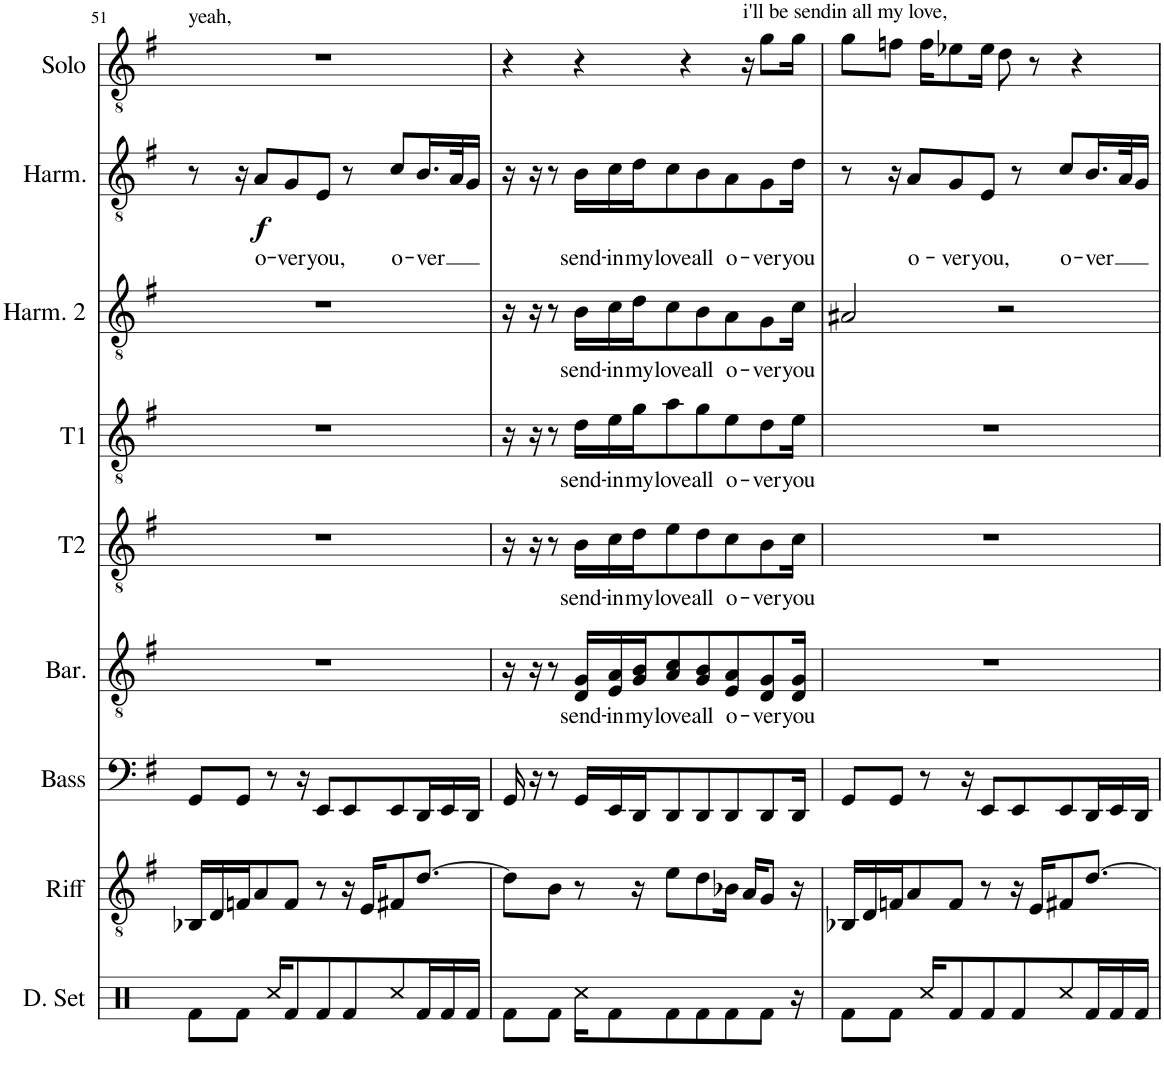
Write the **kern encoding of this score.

**kern	**kern	**kern	**kern	**text	**kern	**text	**kern	**text	**kern	**text	**kern	**text	**dynam	**kern
*part9	*part8	*part7	*part6	*part6	*part5	*part5	*part4	*part4	*part3	*part3	*part2	*part2	*part2	*part1
*staff9	*staff8	*staff7	*staff6	*staff6	*staff5	*staff5	*staff4	*staff4	*staff3	*staff3	*staff2	*staff2	*staff2	*staff1
*I"Drumset	*I"Riff	*I"Bass	*I"Baritone	*	*I"Tenor II	*	*I"Tenor I	*	*I"Harmony II	*	*I"Harmony I	*	*	*I"Solo
*I'D. Set	*I'Riff	*I'Bass	*I'Bar.	*	*I'T2	*	*I'T1	*	*I'Harm. 2	*	*I'Harm.	*	*	*I'Solo
!!LO:PB:g=z
*clefX	*clefGv2	*clefF4	*clefGv2	*	*clefGv2	*	*clefGv2	*	*clefGv2	*	*clefGv2	*	*	*clefGv2
*k[]	*k[f#]	*k[f#]	*k[f#]	*	*k[f#]	*	*k[f#]	*	*k[f#]	*	*k[f#]	*	*	*k[f#]
*M4/4	*M4/4	*M4/4	*M4/4	*	*M4/4	*	*M4/4	*	*M4/4	*	*M4/4	*	*	*M4/4
=51	=51	=51	=51	=51	=51	=51	=51	=51	=51	=51	=51	=51	=51	=51
!	!	!	!	!	!	!	!	!	!	!	!	!	!	!LO:TX:a:t=yeah,
8Rf\L	16BB-X/LL	8GG/L	1r	.	1r	.	1r	.	1r	.	8r	.	.	1r
.	16D/	.	.	.	.	.	.	.	.	.	.	.	.	.
8Rf\J	16Fn/J	8GG/J	.	.	.	.	.	.	.	.	16r	.	.	.
!	!	!	!	!	!	!	!	!	!	!	!	!LO:LY:b	!LO:DY:b	!
.	8A/	.	.	.	.	.	.	.	.	.	8A/L	o-	f	.
16Rcc/KL	.	8r	.	.	.	.	.	.	.	.	.	.	.	.
!	!	!	!	!	!	!	!	!	!	!	!	!LO:LY:b	!	!
8Rf/	8F/J	.	.	.	.	.	.	.	.	.	8G/	-ver	.	.
.	.	16r	.	.	.	.	.	.	.	.	.	.	.	.
!	!	!	!	!	!	!	!	!	!	!	!	!LO:LY:b	!	!
8Rf/	8r	8EE/L	.	.	.	.	.	.	.	.	8E/J	you,	.	.
8Rf/	16r	8EE/	.	.	.	.	.	.	.	.	8r	.	.	.
.	16E/KL	.	.	.	.	.	.	.	.	.	.	.	.	.
!	!	!	!	!	!	!	!	!	!	!	!	!LO:LY:b	!	!
8Rcc/	8F#X/	8EE/	.	.	.	.	.	.	.	.	8c/L	o-	.	.
!	!	!	!	!	!	!	!	!	!	!	!	!LO:LY:b	!	!
16Rf/L	[8.d/J	16DD/L	.	.	.	.	.	.	.	.	16.B/L	-ver	.	.
16Rf/	.	16EE/	.	.	.	.	.	.	.	.	.	.	.	.
.	.	.	.	.	.	.	.	.	.	.	32A/K	.	.	.
16Rf/JJ	.	16DD/JJ	.	.	.	.	.	.	.	.	16G/JJ	.	.	.
=52	=52	=52	=52	=52	=52	=52	=52	=52	=52	=52	=52	=52	=52	=52
8Rf\L	8d\L]	16GG/	16r	.	16r	.	16r	.	16r	.	16r	.	.	4r
.	.	16r	16r	.	16r	.	16r	.	16r	.	16r	.	.	.
8Rf\J	8B\J	8r	8r	.	8r	.	8r	.	8r	.	8r	.	.	.
!	!	!	!	!LO:LY:b	!	!LO:LY:b	!	!LO:LY:b	!	!LO:LY:b	!	!LO:LY:b	!	!
16Rcc\KL	8r	16GG/LL	16D/ 16G/LL	send-	16B\LL	send-	16d\LL	send-	16B\LL	send-	16B\LL	send-	.	4r
!	!	!	!	!LO:LY:b	!	!LO:LY:b	!	!LO:LY:b	!	!LO:LY:b	!	!LO:LY:b	!	!
8Rf\	.	16EE/	16E/ 16A/	-in	16c\	-in	16e\	-in	16c\	-in	16c\	-in	.	.
!	!	!	!	!LO:LY:b	!	!LO:LY:b	!	!LO:LY:b	!	!LO:LY:b	!	!LO:LY:b	!	!
.	16r	16DD/J	16G/ 16B/J	my	16d\J	my	16g\J	my	16d\J	my	16d\J	my	.	.
!	!	!	!	!LO:LY:b	!	!LO:LY:b	!	!LO:LY:b	!	!LO:LY:b	!	!LO:LY:b	!	!
8Rf\	8e\L	8DD/	8A/ 8c/	love	8e\	love	8a\	love	8c\	love	8c\	love	.	.
.	.	.	.	.	.	.	.	.	.	.	.	.	.	4r
!	!	!	!	!LO:LY:b	!	!LO:LY:b	!	!LO:LY:b	!	!LO:LY:b	!	!LO:LY:b	!	!
8Rf\	8d\	8DD/	8G/ 8B/	all	8d\	all	8g\	all	8B\	all	8B\	all	.	.
!	!	!	!	!LO:LY:b	!	!LO:LY:b	!	!LO:LY:b	!	!LO:LY:b	!	!LO:LY:b	!	!
8Rf\	16B-X\Jk	8DD/	8E/ 8A/	o-	8c\	o-	8e\	o-	8A\	o-	8A\	o-	.	.
.	16A/KL	.	.	.	.	.	.	.	.	.	.	.	.	16r
!	!	!	!	!LO:LY:b	!	!LO:LY:b	!	!LO:LY:b	!	!LO:LY:b	!	!LO:LY:b	!	!
8Rf\J	8G/J	8DD/	8D/ 8G/	-ver	8B\	-ver	8d\	-ver	8G\	-ver	8G\	-ver	.	8g\L
!	!	!	!	!LO:LY:b	!	!LO:LY:b	!	!LO:LY:b	!	!LO:LY:b	!	!LO:LY:b	!	!
16r	16r	16DD/Jk	16D/ 16G/Jk	you	16c\Jk	you	16e\Jk	you	16c\Jk	you	16d\Jk	you	.	16g\Jk
=53	=53	=53	=53	=53	=53	=53	=53	=53	=53	=53	=53	=53	=53	=53
!	!	!	!	!	!	!	!	!	!	!	!	!	!	!LO:TX:a:t=i'll be sendin all my love,
8Rf\L	16BB-X/LL	8GG/L	1r	.	1r	.	1r	.	2A#X/	.	8r	.	.	8g\L
.	16D/	.	.	.	.	.	.	.	.	.	.	.	.	.
8Rf\J	16Fn/J	8GG/J	.	.	.	.	.	.	.	.	16r	.	.	8fn\J
!	!	!	!	!	!	!	!	!	!	!	!	!LO:LY:b	!	!
.	8A/	.	.	.	.	.	.	.	.	.	8A/L	o-	.	.
16Rcc/KL	.	8r	.	.	.	.	.	.	.	.	.	.	.	16f\KL
!	!	!	!	!	!	!	!	!	!	!	!	!LO:LY:b	!	!
8Rf/	8F/J	.	.	.	.	.	.	.	.	.	8G/	-ver	.	8e-X\
.	.	16r	.	.	.	.	.	.	.	.	.	.	.	.
!	!	!	!	!	!	!	!	!	!	!	!	!LO:LY:b	!	!
8Rf/	8r	8EE/L	.	.	.	.	.	.	.	.	8E/J	you,	.	16e-\Jk
.	.	.	.	.	.	.	.	.	2r	.	.	.	.	8d\
8Rf/	16r	8EE/	.	.	.	.	.	.	.	.	8r	.	.	.
.	16E/KL	.	.	.	.	.	.	.	.	.	.	.	.	8r
!	!	!	!	!	!	!	!	!	!	!	!	!LO:LY:b	!	!
8Rcc/	8F#X/	8EE/	.	.	.	.	.	.	.	.	8c/L	o-	.	.
.	.	.	.	.	.	.	.	.	.	.	.	.	.	4r
!	!	!	!	!	!	!	!	!	!	!	!	!LO:LY:b	!	!
16Rf/L	[8.d/J	16DD/L	.	.	.	.	.	.	.	.	16.B/L	-ver	.	.
16Rf/	.	16EE/	.	.	.	.	.	.	.	.	.	.	.	.
.	.	.	.	.	.	.	.	.	.	.	32A/K	.	.	.
16Rf/JJ	.	16DD/JJ	.	.	.	.	.	.	.	.	16G/JJ	.	.	.
=	=	=	=	=	=	=	=	=	=	=	=	=	=	=
*-	*-	*-	*-	*-	*-	*-	*-	*-	*-	*-	*-	*-	*-	*-
